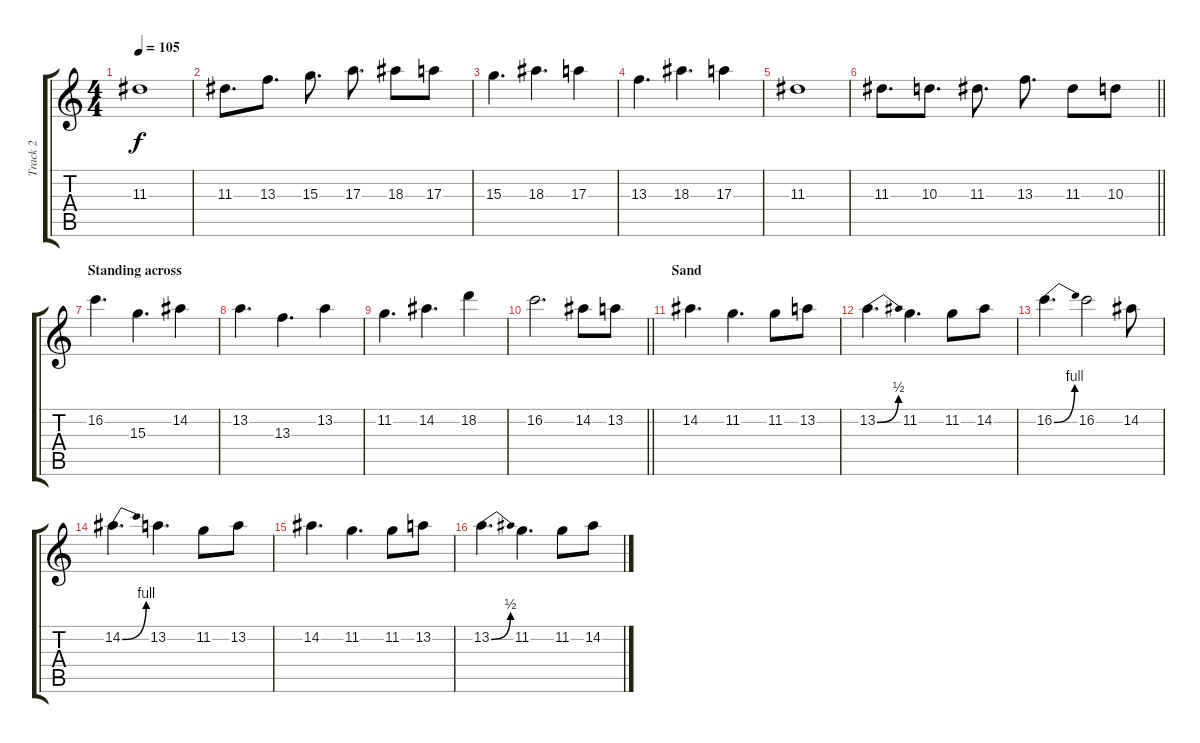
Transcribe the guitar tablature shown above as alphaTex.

\track ("Track 2" "Track 2") {instrument overdrivenguitar}
\staff {score tabs}
\tuning (Db4 Ab3 E3 B2 Gb2 B1) {hide}
\ts (4 4)
\tempo 105
\clef g2
\ks c
11.3.1{dy f} |
11.3.8{d} 13.3.8{d} 15.3.8{d} 17.3.8{d} 18.3.8 17.3.8 |
15.3.4{d} 18.3.4{d} 17.3.4 |
13.3.4{d} 18.3.4{d} 17.3.4 |
11.3.1 |
\barLineRight lightlight
11.3.8{d} 10.3.8{d} 11.3.8{d} 13.3.8{d} 11.3.8 10.3.8 |
\section ("" "Standing across")
16.2.4{d} 15.3.4{d} 14.2.4 |
13.2.4{d} 13.3.4{d} 13.2.4 |
11.2.4{d} 14.2.4{d} 18.2.4 |
\barLineRight lightlight
16.2.2{d} 14.2.8 13.2.8 |
\section ("" "Sand")
14.2.4{d} 11.2.4{d} 11.2.8 13.2.8 |
13.2{be (bend 0 0 60 2)}.4{d} 11.2.4{d} 11.2.8 14.2.8 |
16.2{be (bend 0 0 60 4)}.4{d} 16.2.2 14.2.8 |
14.2{be (bend 0 0 60 4)}.4{d} 13.2.4{d} 11.2.8 13.2.8 |
14.2.4{d} 11.2.4{d} 11.2.8 13.2.8 |
13.2{be (bend 0 0 60 2)}.4{d} 11.2.4{d} 11.2.8 14.2.8
